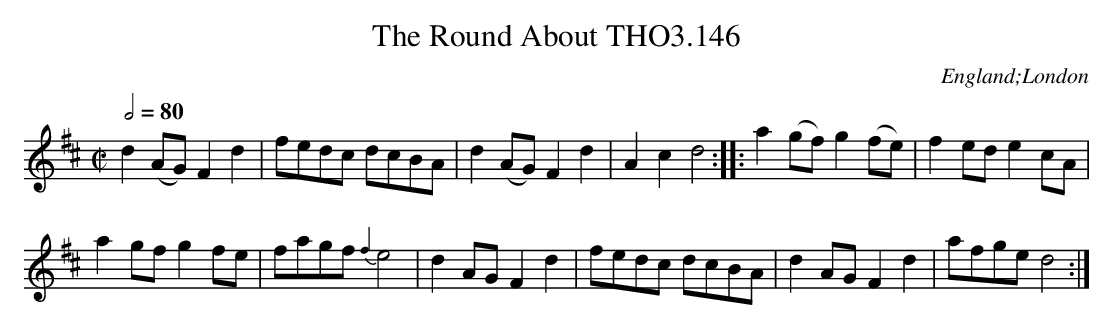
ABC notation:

X:1
T:Round About THO3.146, The
O:England;London
M:C|
L:1/8
Q:1/2=80
K:D
d2 (AG) F2d2|fedc dcBA|d2 (AG) F2d2|A2c2 d4::a2 (gf) g2 (fe)|f2 ed e2 cA|
a2 gf g2 fe|fagf {f2}e4|d2 AG F2d2|fedc dcBA|d2 AG F2d2|afge d4:|
